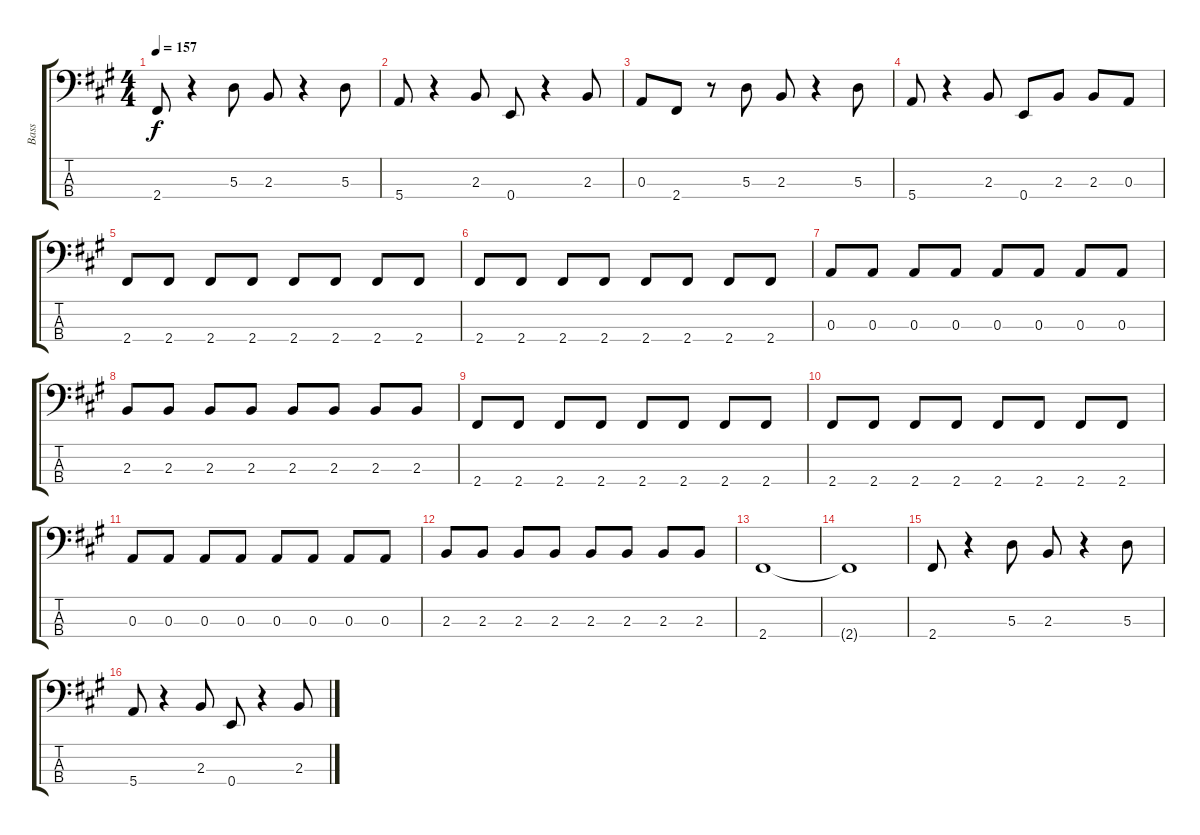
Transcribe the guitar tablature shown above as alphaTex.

\track ("Bass" "Bass") {instrument electricbasspick}
\staff {score tabs}
\tuning (G2 D2 A1 E1) {hide}
\ts (4 4)
\tempo 157
\clef f4
\ks f#minor
2.4.8{dy f} r.4 5.3.8 2.3.8 r.4 5.3.8 |
5.4.8 r.4 2.3.8 0.4.8 r.4 2.3.8 |
0.3.8 2.4.8 r.8 5.3.8 2.3.8 r.4 5.3.8 |
5.4.8 r.4 2.3.8 0.4.8 2.3.8 2.3.8 0.3.8 |
2.4.8 2.4.8 2.4.8 2.4.8 2.4.8 2.4.8 2.4.8 2.4.8 |
2.4.8 2.4.8 2.4.8 2.4.8 2.4.8 2.4.8 2.4.8 2.4.8 |
0.3.8 0.3.8 0.3.8 0.3.8 0.3.8 0.3.8 0.3.8 0.3.8 |
2.3.8 2.3.8 2.3.8 2.3.8 2.3.8 2.3.8 2.3.8 2.3.8 |
2.4.8 2.4.8 2.4.8 2.4.8 2.4.8 2.4.8 2.4.8 2.4.8 |
2.4.8 2.4.8 2.4.8 2.4.8 2.4.8 2.4.8 2.4.8 2.4.8 |
0.3.8 0.3.8 0.3.8 0.3.8 0.3.8 0.3.8 0.3.8 0.3.8 |
2.3.8 2.3.8 2.3.8 2.3.8 2.3.8 2.3.8 2.3.8 2.3.8 |
2.4.1 |
2.4{t}.1 |
2.4.8 r.4 5.3.8 2.3.8 r.4 5.3.8 |
5.4.8 r.4 2.3.8 0.4.8 r.4 2.3.8
